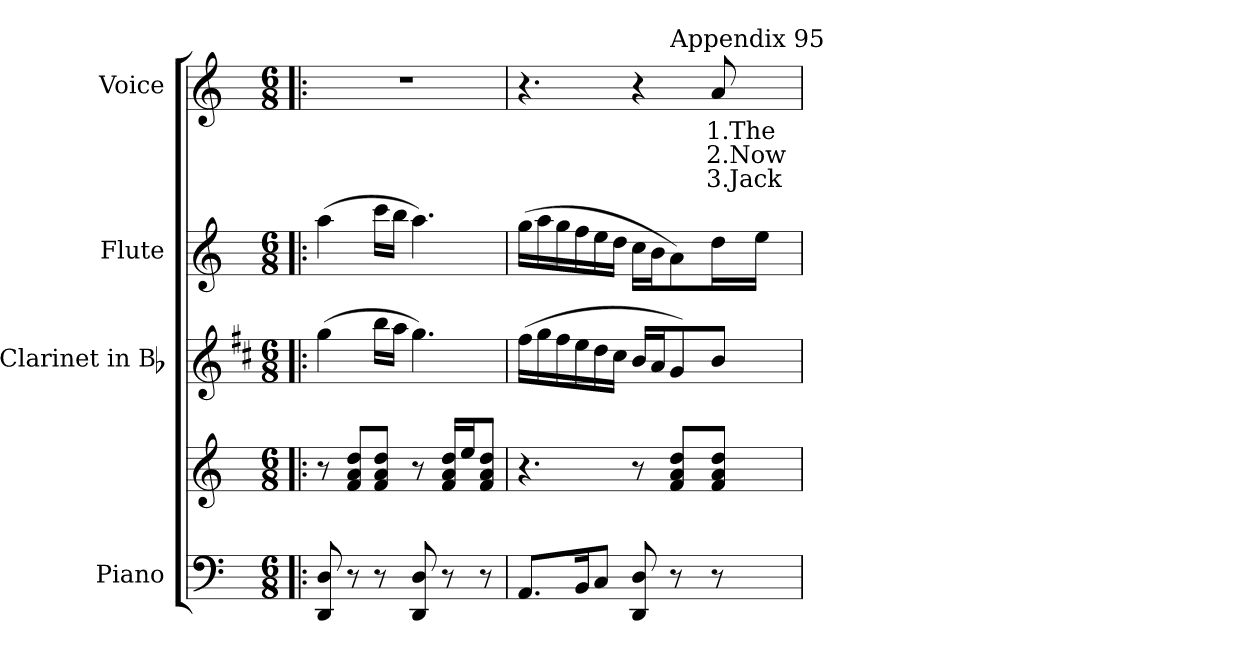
**kern	**kern	**kern	**kern	**kern	**text	**text	**text
*part4	*part4	*part3	*part2	*part1	*part1	*part1	*part1
*staff5	*staff4	*staff3	*staff2	*staff1	*staff1	*staff1	*staff1
*I"Piano	*	*I"Clarinet in Bb	*I"Flute	*I"Voice	*	*	*
*I'Pno.	*	*I'Cl.	*I'Fl.	*I'Voice	*	*	*
!!LO:PB:g=z
*clefF4	*clefG2	*clefG2	*clefG2	*clefG2	*	*	*
*	*	*ITrd1c2	*	*	*	*	*
*k[]	*k[]	*k[]	*k[]	*k[]	*	*	*
*C:	*C:	*C:	*C:	*C:	*	*	*
*M6/8	*M6/8	*M6/8	*M6/8	*M6/8	*	*	*
*MM102	*MM102	*MM102	*MM102	*MM102	*	*	*
=1!|:	=1!|:	=1!|:	=1!|:	=1!|:	=1!|:	=1!|:	=1!|:
!	!	!	!	!LO:N:vis=1	!	!	!
8DDi/ 8Di	8r	(4ffi\	(4aai\	2.r	.	.	.
8r	8fi/ 8ai 8ddiL	.	.	.	.	.	.
8r	8fi/ 8ai 8ddiJ	16aai\LL	16ccci\LL	.	.	.	.
.	.	16ggi\JJ	16bbi\JJ	.	.	.	.
8DDi/ 8Di	8r	4.ffi\)	4.aai\)	.	.	.	.
8r	16fi/ 16ai 16ddiLL	.	.	.	.	.	.
.	16eei/J	.	.	.	.	.	.
8r	8fi/ 8ai 8ddiJ	.	.	.	.	.	.
=2	=2	=2	=2	=2	=2	=2	=2
*	*	*	*	*^	*	*	*
8.AAi/L	4.r	(16eei\LL	(16ggi\LL	4.r	2ryy	.	.	.
.	.	16ffi\	16aai\	.	.	.	.	.
.	.	16eei\	16ggi\	.	.	.	.	.
16BBi/k	.	16ddi\	16ffi\	.	.	.	.	.
8Ci/J	.	16cci\	16eei\	.	.	.	.	.
.	.	16bi\JJ	16ddi\JJ	.	.	.	.	.
8DDi/ 8Di	8r	16ai/LL	16cci\LL	4r	.	.	.	.
.	.	16gi/J	16bi\J	.	.	.	.	.
!	!	!	!	!	!LO:TX:a:t=Appendix 95	!	!	!
8r	8fi/ 8ai 8ddiL	8fi/)	8ai\)	.	4ryy	.	.	.
!	!	!	!	!	!	!LO:LY:b:color=#000000	!LO:LY:b:color=#000000	!LO:LY:b:color=#000000
8r	8fi/ 8ai 8ddiJ	8ai/J	16ddi\L	8ai/	.	1.The	2.Now	3.Jack
.	.	.	16eei\JJ	.	.	.	.	.
*	*	*	*	*v	*v	*	*	*
=	=	=	=	=	=	=	=
*-	*-	*-	*-	*-	*-	*-	*-
